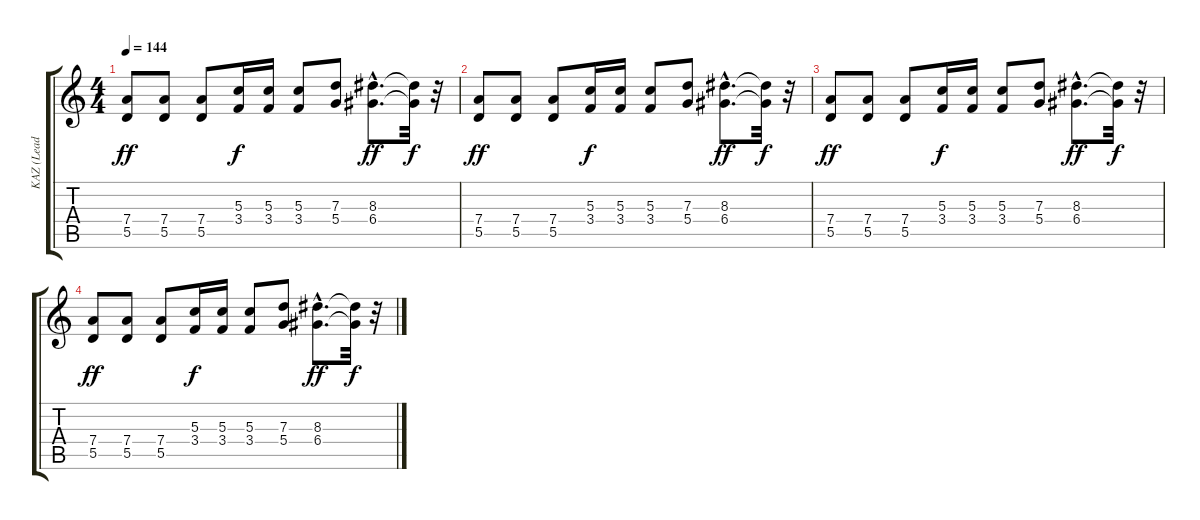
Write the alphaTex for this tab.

\track ("KAZ (Lead Guitars)" "KAZ (Lead ") {instrument distortionguitar}
\staff {score tabs}
\tuning (E4 B3 G3 D3 A2 E2) {hide}
\ts (4 4)
\tempo 144
\clef g2
\ks c
(7.4 5.5).8{dy ff} (7.4 5.5).8 (7.4 5.5).8 (5.3 3.4).16{dy f} (5.3 3.4).16 (5.3 3.4).8 (7.3 5.4).8 (8.3{hac} 6.4{hac}).8{d dy ff} (8.3{t} 6.4{t}).32{dy f} r.32 |
(7.4 5.5).8{dy ff} (7.4 5.5).8 (7.4 5.5).8 (5.3 3.4).16{dy f} (5.3 3.4).16 (5.3 3.4).8 (7.3 5.4).8 (8.3{hac} 6.4{hac}).8{d dy ff} (8.3{t} 6.4{t}).32{dy f} r.32 |
(7.4 5.5).8{dy ff} (7.4 5.5).8 (7.4 5.5).8 (5.3 3.4).16{dy f} (5.3 3.4).16 (5.3 3.4).8 (7.3 5.4).8 (8.3{hac} 6.4{hac}).8{d dy ff} (8.3{t} 6.4{t}).32{dy f} r.32 |
(7.4 5.5).8{dy ff} (7.4 5.5).8 (7.4 5.5).8 (5.3 3.4).16{dy f} (5.3 3.4).16 (5.3 3.4).8 (7.3 5.4).8 (8.3{hac} 6.4{hac}).8{d dy ff} (8.3{t} 6.4{t}).32{dy f} r.32
